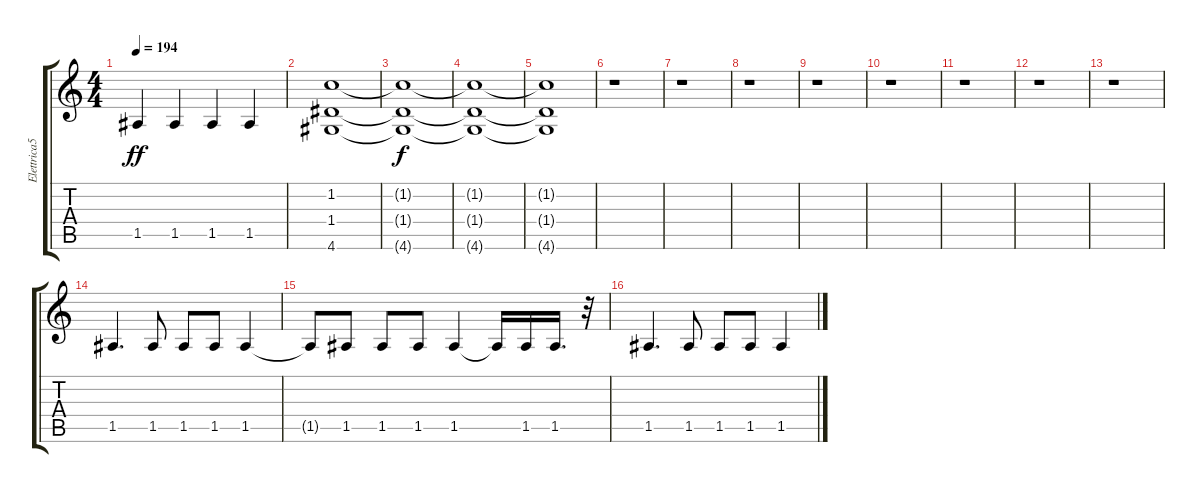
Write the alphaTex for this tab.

\track ("Elettrica5(Ka)" "Elettrica5") {instrument distortionguitar}
\staff {score tabs}
\tuning (E4 B3 G3 D3 A2 E2) {hide}
\ts (4 4)
\tempo 194
\clef g2
\ks c
1.5.4{dy ff} 1.5.4 1.5.4 1.5.4 |
(1.2 1.4 4.6).1 |
(1.2{t} 1.4{t} 4.6{t}).1{dy f} |
(1.2{t} 1.4{t} 4.6{t}).1 |
(1.2{t} 1.4{t} 4.6{t}).1 |
r.1 |
r.1 |
r.1 |
r.1 |
r.1 |
r.1 |
r.1 |
r.1 |
1.5.4{d} 1.5.8 1.5.8 1.5.8 1.5.4 |
1.5{t}.8 1.5.8 1.5.8 1.5.8 1.5.4 1.5{t}.16 1.5.16 1.5.16{d} r.32 |
1.5.4{d} 1.5.8 1.5.8 1.5.8 1.5.4
